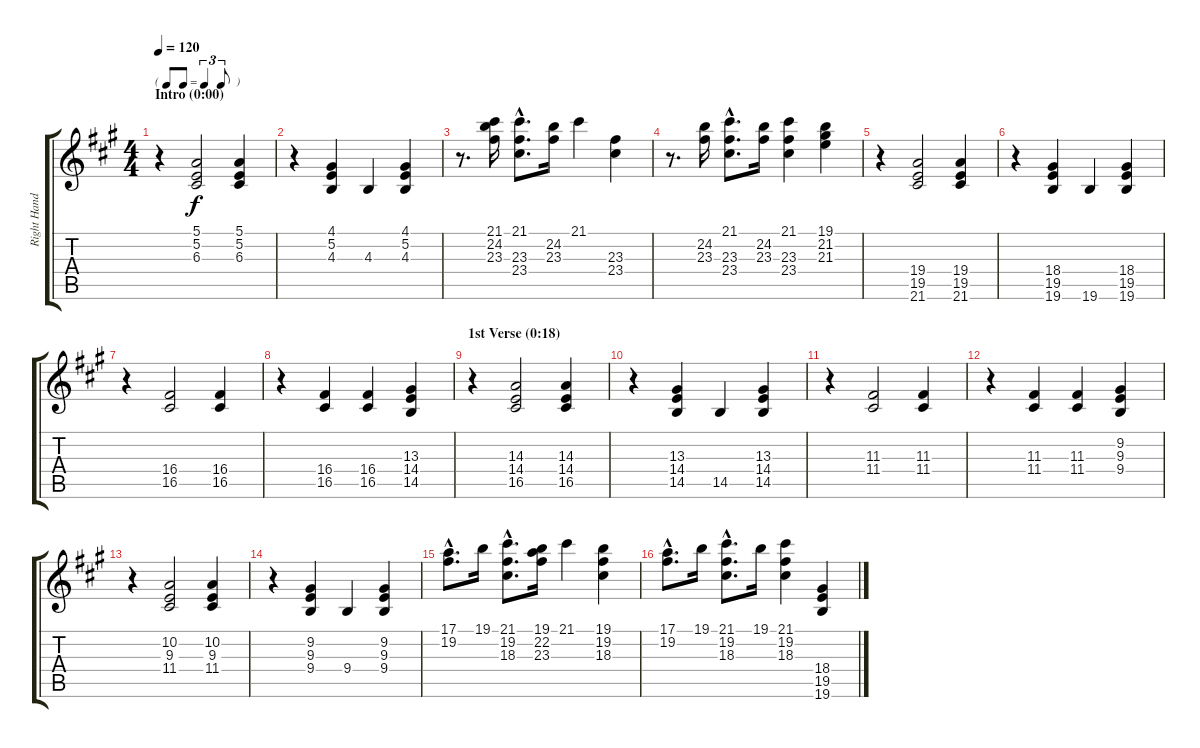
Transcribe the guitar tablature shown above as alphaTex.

\track ("Right Hand" "Right Hand") {instrument brightacousticpiano}
\staff {score tabs}
\tuning (E4 B3 G3 D3 A2 E2) {hide}
\ts (4 4)
\tf triplet8th
\section ("" "Intro (0:00)")
\tempo 120
\clef g2
\ks a
r.4{dy f instrument brightacousticpiano} (5.1 5.2 6.3).2 (5.1 5.2 6.3).4 |
r.4 (4.1 5.2 4.3).4 4.3.4 (4.1 5.2 4.3).4 |
r.8{d} (21.1 24.2 23.3).16 (21.1{hac} 23.3{hac} 23.4{hac}).8{d} (24.2 23.3).16 21.1.4 (23.3 23.4).4 |
r.8{d} (24.2 23.3).16 (21.1{hac} 23.3{hac} 23.4{hac}).8{d} (24.2 23.3).16 (21.1 23.3 23.4).4 (19.1 21.2 21.3).4 |
r.4 (19.4 19.5 21.6).2 (19.4 19.5 21.6).4 |
r.4 (18.4 19.5 19.6).4 19.6.4 (18.4 19.5 19.6).4 |
r.4 (16.4 16.5).2 (16.4 16.5).4 |
r.4 (16.4 16.5).4 (16.4 16.5).4 (13.3 14.4 14.5).4 |
\section ("" "1st Verse (0:18)")
r.4 (14.3 14.4 16.5).2 (14.3 14.4 16.5).4 |
r.4 (13.3 14.4 14.5).4 14.5.4 (13.3 14.4 14.5).4 |
r.4 (11.3 11.4).2 (11.3 11.4).4 |
r.4 (11.3 11.4).4 (11.3 11.4).4 (9.2 9.3 9.4).4 |
r.4 (10.2 9.3 11.4).2 (10.2 9.3 11.4).4 |
r.4 (9.2 9.3 9.4).4 9.4.4 (9.2 9.3 9.4).4 |
(17.1{hac} 19.2{hac}).8{d} 19.1.16 (21.1{hac} 19.2{hac} 18.3{hac}).8{d} (19.1 22.2 23.3).16 21.1.4 (19.1 19.2 18.3).4 |
(17.1{hac} 19.2{hac}).8{d} 19.1.16 (21.1{hac} 19.2{hac} 18.3{hac}).8{d} 19.1.16 (21.1 19.2 18.3).4 (18.4 19.5 19.6).4
